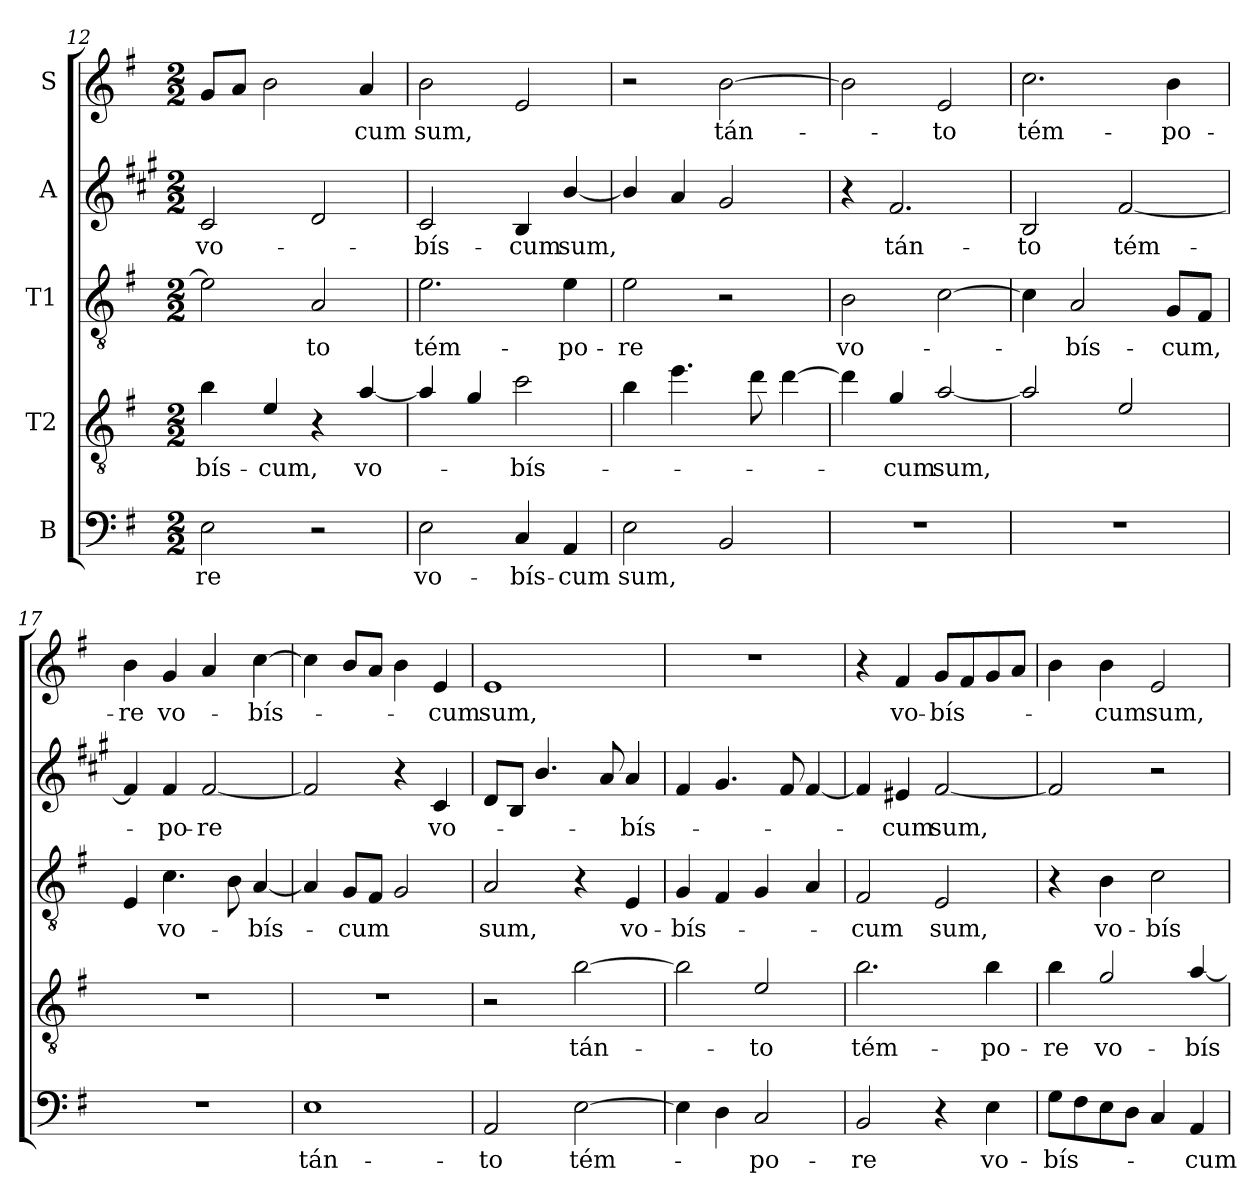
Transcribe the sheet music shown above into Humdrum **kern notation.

**kern	**text	**kern	**text	**kern	**text	**kern	**text	**kern	**text
*part5	*part5	*part4	*part4	*part3	*part3	*part2	*part2	*part1	*part1
*staff5	*staff5	*staff4	*staff4	*staff3	*staff3	*staff2	*staff2	*staff1	*staff1
*I"B	*	*I"T2	*	*I"T1	*	*I"A	*	*I"S	*
*clefF4	*	*clefGv2	*	*clefGv2	*	*clefG2	*	*clefG2	*
*	*	*ITrd8c14	*	*	*	*ITrd1c2	*	*	*
*k[f#]	*	*k[f#]	*	*k[f#]	*	*k[f#]	*	*k[f#]	*
*G:	*	*G:	*	*G:	*	*G:	*	*G:	*
*M2/2	*	*M2/2	*	*M2/2	*	*M2/2	*	*M2/2	*
=12	=12	=12	=12	=12	=12	=12	=12	=12	=12
!	!LO:LY:b	!	!LO:LY:b	!	!	!	!LO:LY:b	!	!
2E\	-re	4B\	-bís-	2e\]	.	2B/	vo-	8g/L	.
.	.	.	.	.	.	.	.	8a/J	.
!	!	!	!LO:LY:b	!	!	!	!	!	!
.	.	4E/	-cum,	.	.	.	.	2b\	.
!	!	!	!	!	!LO:LY:b	!	!	!	!
2r	.	4r	.	2A/	-to	2c/	.	.	.
!	!	!	!LO:LY:b	!	!	!	!	!	!LO:LY:b
.	.	[4A/	vo-	.	.	.	.	4a/	-cum
!!LO:LB:g=z
=13	=13	=13	=13	=13	=13	=13	=13	=13	=13
!	!LO:LY:b	!	!	!	!LO:LY:b	!	!LO:LY:b	!	!LO:LY:b
2E\	vo-	4A/]	.	2.e\	tém-	2B/	-bís-	2b\	sum,
.	.	4G/	.	.	.	.	.	.	.
!	!LO:LY:b	!	!LO:LY:b	!	!	!	!LO:LY:b	!	!
4C/	-bís-	2c\	-bís-	.	.	4A/	-cum	2e/	.
!	!LO:LY:b	!	!	!	!LO:LY:b	!	!LO:LY:b	!	!
4AA/	-cum	.	.	4e\	-po-	[4a/	sum,	.	.
=14	=14	=14	=14	=14	=14	=14	=14	=14	=14
!	!LO:LY:b	!	!	!	!LO:LY:b	!	!	!	!
2E\	sum,	4B\	.	2e\	-re	4a/]	.	2r	.
.	.	4.e\	.	.	.	4g/	.	.	.
!	!	!	!	!	!	!	!	!	!LO:LY:b
2BB/	.	.	.	2r	.	2f#/	.	[2b\	tán-
.	.	8d\	.	.	.	.	.	.	.
.	.	[4d\	.	.	.	.	.	.	.
=15	=15	=15	=15	=15	=15	=15	=15	=15	=15
!	!	!	!	!	!LO:LY:b	!	!	!	!
1r	.	4d\]	.	2B\	vo-	4r	.	2b\]	.
!	!	!	!LO:LY:b	!	!	!	!LO:LY:b	!	!
.	.	4G/	-cum	.	.	2.e/	tán-	.	.
!	!	!	!LO:LY:b	!	!	!	!	!	!LO:LY:b
.	.	[2A/	sum,	[2c\	.	.	.	2e/	-to
=16	=16	=16	=16	=16	=16	=16	=16	=16	=16
!	!	!	!	!	!	!	!LO:LY:b	!	!LO:LY:b
1r	.	2A/]	.	4c\]	.	2A/	-to	2.cc\	tém-
!	!	!	!	!	!LO:LY:b	!	!	!	!
.	.	.	.	2A/	-bís-	.	.	.	.
!	!	!	!	!	!	!	!LO:LY:b	!	!
.	.	2E/	.	.	.	[2e/	tém-	.	.
!	!	!	!	!	!LO:LY:b	!	!	!	!LO:LY:b
.	.	.	.	8G/L	-cum,	.	.	4b\	-po-
.	.	.	.	8F#/J	.	.	.	.	.
=17	=17	=17	=17	=17	=17	=17	=17	=17	=17
!	!	!	!	!	!	!	!	!	!LO:LY:b
1r	.	1r	.	4E/	.	4e/]	.	4b\	-re
!	!	!	!	!	!LO:LY:b	!	!LO:LY:b	!	!LO:LY:b
.	.	.	.	4.c\	vo-	4e/	-po-	4g/	vo-
!	!	!	!	!	!	!	!LO:LY:b	!	!
.	.	.	.	.	.	[2e/	-re	4a/	.
.	.	.	.	8B\	.	.	.	.	.
!	!	!	!	!	!LO:LY:b	!	!	!	!LO:LY:b
.	.	.	.	[4A/	-bís-	.	.	[4cc\	-bís-
=18	=18	=18	=18	=18	=18	=18	=18	=18	=18
!	!LO:LY:b	!	!	!	!	!	!	!	!
1E	tán-	1r	.	4A/]	.	2e/]	.	4cc\]	.
!	!	!	!	!	!LO:LY:b	!	!	!	!
.	.	.	.	8G/L	-cum	.	.	8b/L	.
.	.	.	.	8F#/J	.	.	.	8a/J	.
.	.	.	.	2G/	.	4r	.	4b\	.
!	!	!	!	!	!	!	!LO:LY:b	!	!LO:LY:b
.	.	.	.	.	.	4B/	vo-	4e/	-cum
!!LO:PB:g=z
=19	=19	=19	=19	=19	=19	=19	=19	=19	=19
!	!LO:LY:b	!	!	!	!LO:LY:b	!	!	!	!LO:LY:b
2AA/	-to	2r	.	2A/	sum,	8c/L	.	1e	sum,
.	.	.	.	.	.	8A/J	.	.	.
.	.	.	.	.	.	4.a/	.	.	.
!	!LO:LY:b	!	!LO:LY:b	!	!	!	!	!	!
[2E\	tém-	[2B\	tán-	4r	.	.	.	.	.
.	.	.	.	.	.	8g/	.	.	.
!	!	!	!	!	!LO:LY:b	!	!LO:LY:b	!	!
.	.	.	.	4E/	vo-	4g/	-bís-	.	.
=20	=20	=20	=20	=20	=20	=20	=20	=20	=20
!	!	!	!	!	!LO:LY:b	!	!	!	!
4E\]	.	2B\]	.	4G/	-bís-	4e/	.	1r	.
4D\	.	.	.	4F#/	.	4.f#/	.	.	.
!	!LO:LY:b	!	!LO:LY:b	!	!	!	!	!	!
2C/	-po-	2E/	-to	4G/	.	.	.	.	.
.	.	.	.	.	.	8e/	.	.	.
.	.	.	.	4A/	.	[4e/	.	.	.
=21	=21	=21	=21	=21	=21	=21	=21	=21	=21
!	!LO:LY:b	!	!LO:LY:b	!	!LO:LY:b	!	!	!	!
2BB/	-re	2.B\	tém-	2F#/	-cum	4e/]	.	4r	.
!	!	!	!	!	!	!	!LO:LY:b	!	!LO:LY:b
.	.	.	.	.	.	4d#/	-cum	4f#/	vo-
!	!	!	!	!	!LO:LY:b	!	!LO:LY:b	!	!LO:LY:b
4r	.	.	.	2E/	sum,	[2e/	sum,	8g/L	-bís-
.	.	.	.	.	.	.	.	8f#/	.
!	!LO:LY:b	!	!LO:LY:b	!	!	!	!	!	!
4E\	vo-	4B\	-po-	.	.	.	.	8g/	.
.	.	.	.	.	.	.	.	8a/J	.
=22	=22	=22	=22	=22	=22	=22	=22	=22	=22
!	!LO:LY:b	!	!LO:LY:b	!	!	!	!	!	!
8G\L	-bís-	4B\	-re	4r	.	2e/]	.	4b\	.
8F#\	.	.	.	.	.	.	.	.	.
!	!	!	!LO:LY:b	!	!LO:LY:b	!	!	!	!LO:LY:b
8E\	.	2G/	vo-	4B\	vo-	.	.	4b\	-cum
8D\J	.	.	.	.	.	.	.	.	.
!	!	!	!	!	!LO:LY:b	!	!	!	!LO:LY:b
4C/	.	.	.	2c\	-bís-	2r	.	2e/	sum,
!	!LO:LY:b	!	!LO:LY:b	!	!	!	!	!	!
4AA/	-cum	[4A/	-bís-	.	.	.	.	.	.
=	=	=	=	=	=	=	=	=	=
*-	*-	*-	*-	*-	*-	*-	*-	*-	*-
